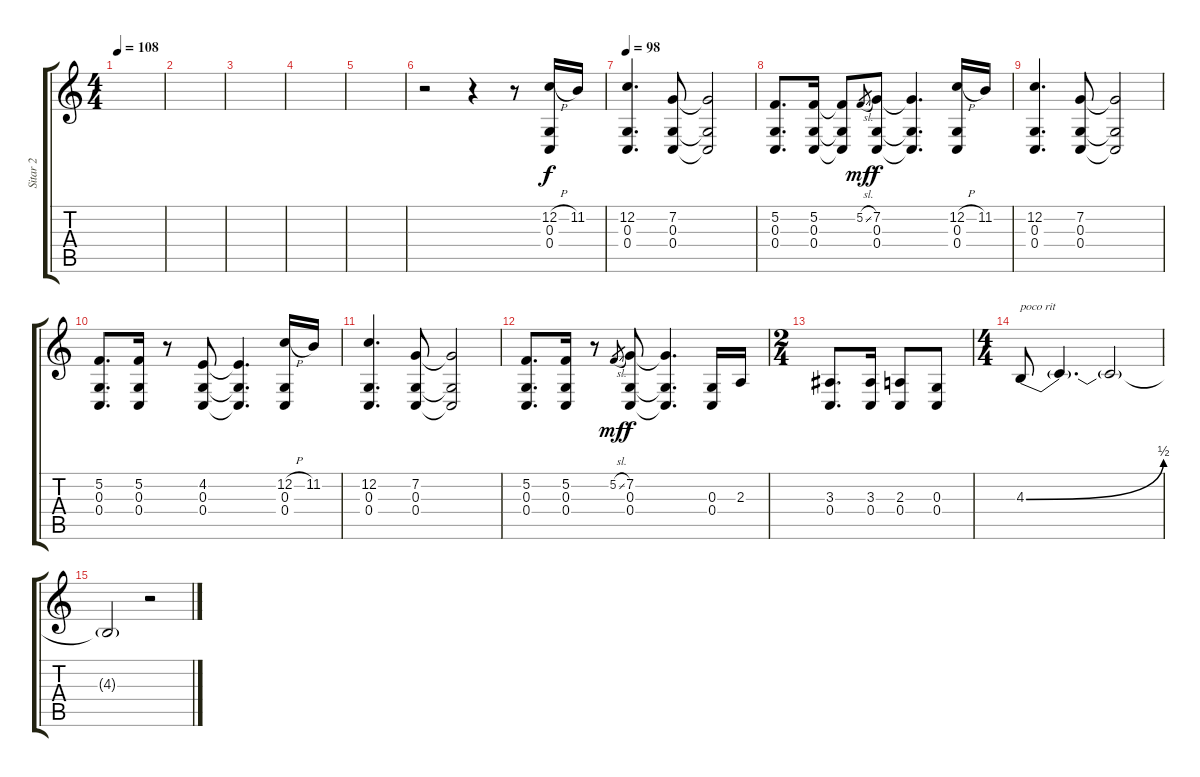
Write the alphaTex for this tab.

\track ("Sitar 2" "Sitar 2") {instrument sitar}
\staff {score tabs}
\tuning (D4 C4 G3 C3 G2 C2) {hide}
\ts (4 4)
\tempo 108
\clef g2
\ks c
|
|
|
|
|
r.2 r.4 r.8 (12.2{h} 0.3 0.4).16{dy f} 11.2.16 |
\tempo 98
(12.2 0.3 0.4).4{d} (7.2 0.3 0.4).8 (7.2{t} 0.3{t} 0.4{t}).2 |
(5.2 0.3 0.4).8{d} (5.2 0.3 0.4).16 (5.2{t} 0.3{t} 0.4{t}).8 5.2{sl}.8{gr dy mf} (7.2 0.3 0.4).8{dy f} (7.2{t} 0.3{t} 0.4{t}).4{d} (12.2{h} 0.3 0.4).16 11.2.16 |
(12.2 0.3 0.4).4{d} (7.2 0.3 0.4).8 (7.2{t} 0.3{t} 0.4{t}).2 |
(5.2 0.3 0.4).8{d} (5.2 0.3 0.4).16 r.8 (4.2 0.3 0.4).8 (4.2{t} 0.3{t} 0.4{t}).4{d} (12.2{h} 0.3 0.4).16 11.2.16 |
(12.2 0.3 0.4).4{d} (7.2 0.3 0.4).8 (7.2{t} 0.3{t} 0.4{t}).2 |
(5.2 0.3 0.4).8{d} (5.2 0.3 0.4).16 r.8 5.2{sl}.8{gr dy mf} (7.2 0.3 0.4).8{dy f} (7.2{t} 0.3{t} 0.4{t}).4{d} (0.3 0.4).16 2.3.16 |
\ts (2 4)
(3.3 0.4).8{d} (3.3 0.4).16 (2.3 0.4).8 (0.3 0.4).8 |
\ts (4 4)
4.3{be (bend 0 0 60 2)}.8{txt "poco rit"} 4.3{t}.4{d} 4.3{t}.2 |
4.3{t}.2 r.2
